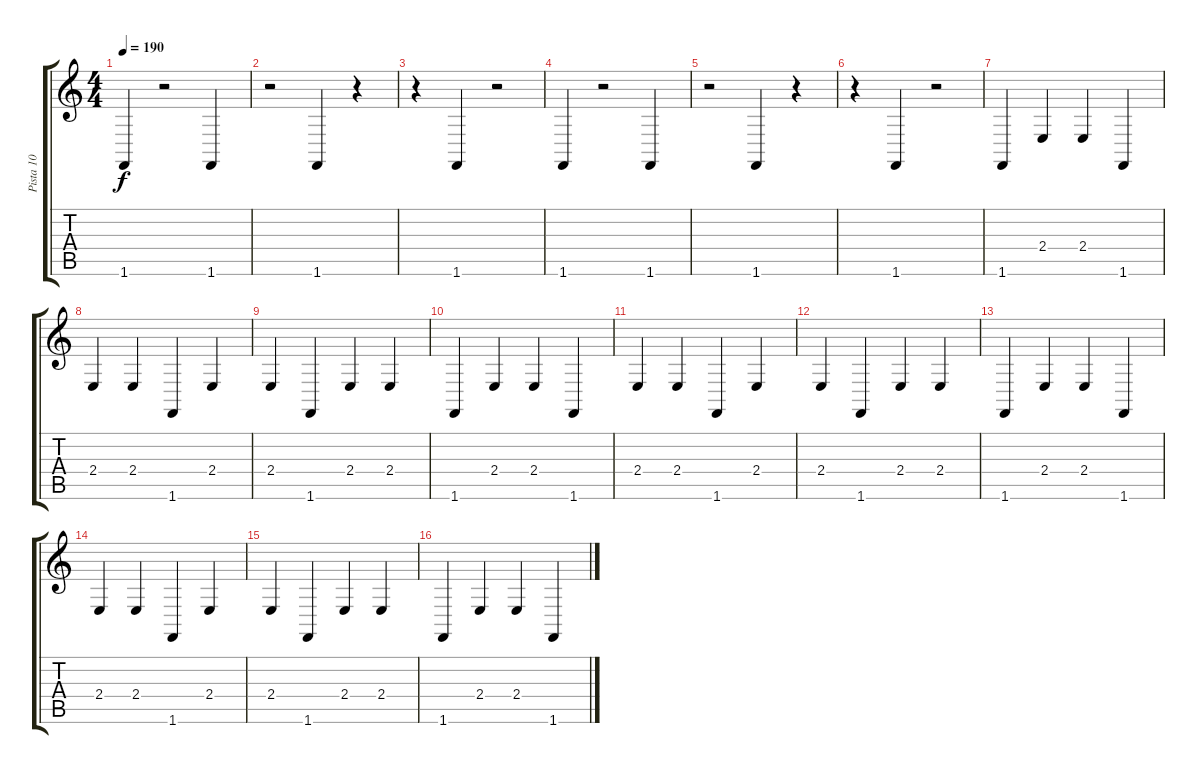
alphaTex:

\track ("Pista 10" "Pista 10") {instrument acousticgrandpiano}
\staff {score tabs}
\tuning (E4 B3 G3 D3 A2 E2) {hide}
\ts (4 4)
\tempo 190
\clef g2
\ks c
1.6.4{dy f} r.2 1.6.4 |
r.2 1.6.4 r.4 |
r.4 1.6.4 r.2 |
1.6.4 r.2 1.6.4 |
r.2 1.6.4 r.4 |
r.4 1.6.4 r.2 |
1.6.4 2.4.4 2.4.4 1.6.4 |
2.4.4 2.4.4 1.6.4 2.4.4 |
2.4.4 1.6.4 2.4.4 2.4.4 |
1.6.4 2.4.4 2.4.4 1.6.4 |
2.4.4 2.4.4 1.6.4 2.4.4 |
2.4.4 1.6.4 2.4.4 2.4.4 |
1.6.4 2.4.4 2.4.4 1.6.4 |
2.4.4 2.4.4 1.6.4 2.4.4 |
2.4.4 1.6.4 2.4.4 2.4.4 |
1.6.4 2.4.4 2.4.4 1.6.4
